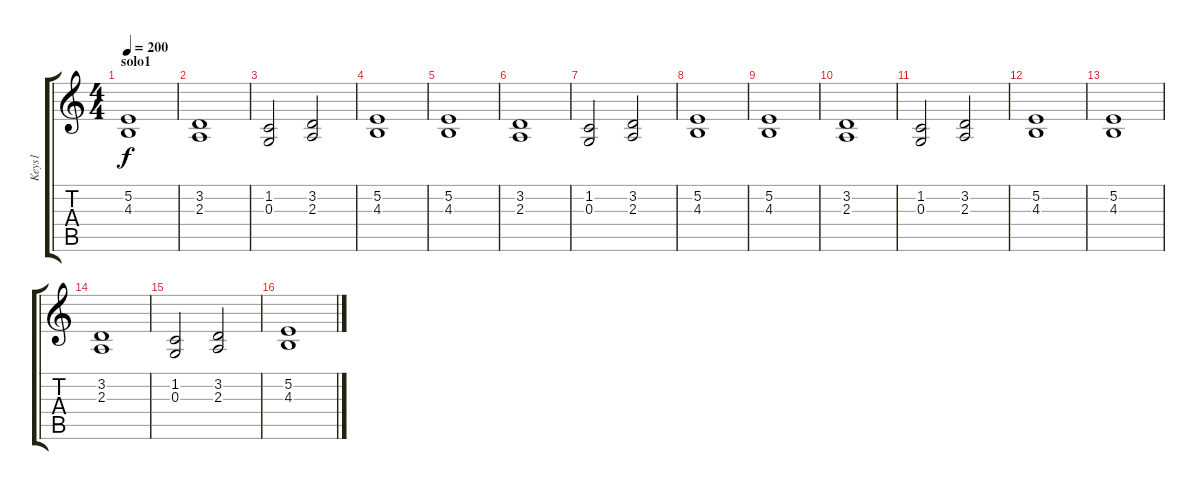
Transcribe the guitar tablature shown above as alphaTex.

\track ("Keys1" "Keys1") {instrument stringensemble1}
\staff {score tabs}
\tuning (E4 B3 G3 D3 A2 E2) {hide}
\ts (4 4)
\section ("" "solo1")
\tempo 200
\clef g2
\ks c
(5.2 4.3).1{dy f volume 10 instrument synthstrings1} |
(3.2 2.3).1 |
(1.2 0.3).2 (3.2 2.3).2 |
(5.2 4.3).1 |
(5.2 4.3).1{volume 10 instrument synthstrings1} |
(3.2 2.3).1 |
(1.2 0.3).2 (3.2 2.3).2 |
(5.2 4.3).1 |
(5.2 4.3).1{volume 10 instrument synthstrings1} |
(3.2 2.3).1 |
(1.2 0.3).2 (3.2 2.3).2 |
(5.2 4.3).1 |
(5.2 4.3).1{volume 10 instrument synthstrings1} |
(3.2 2.3).1 |
(1.2 0.3).2 (3.2 2.3).2 |
(5.2 4.3).1
